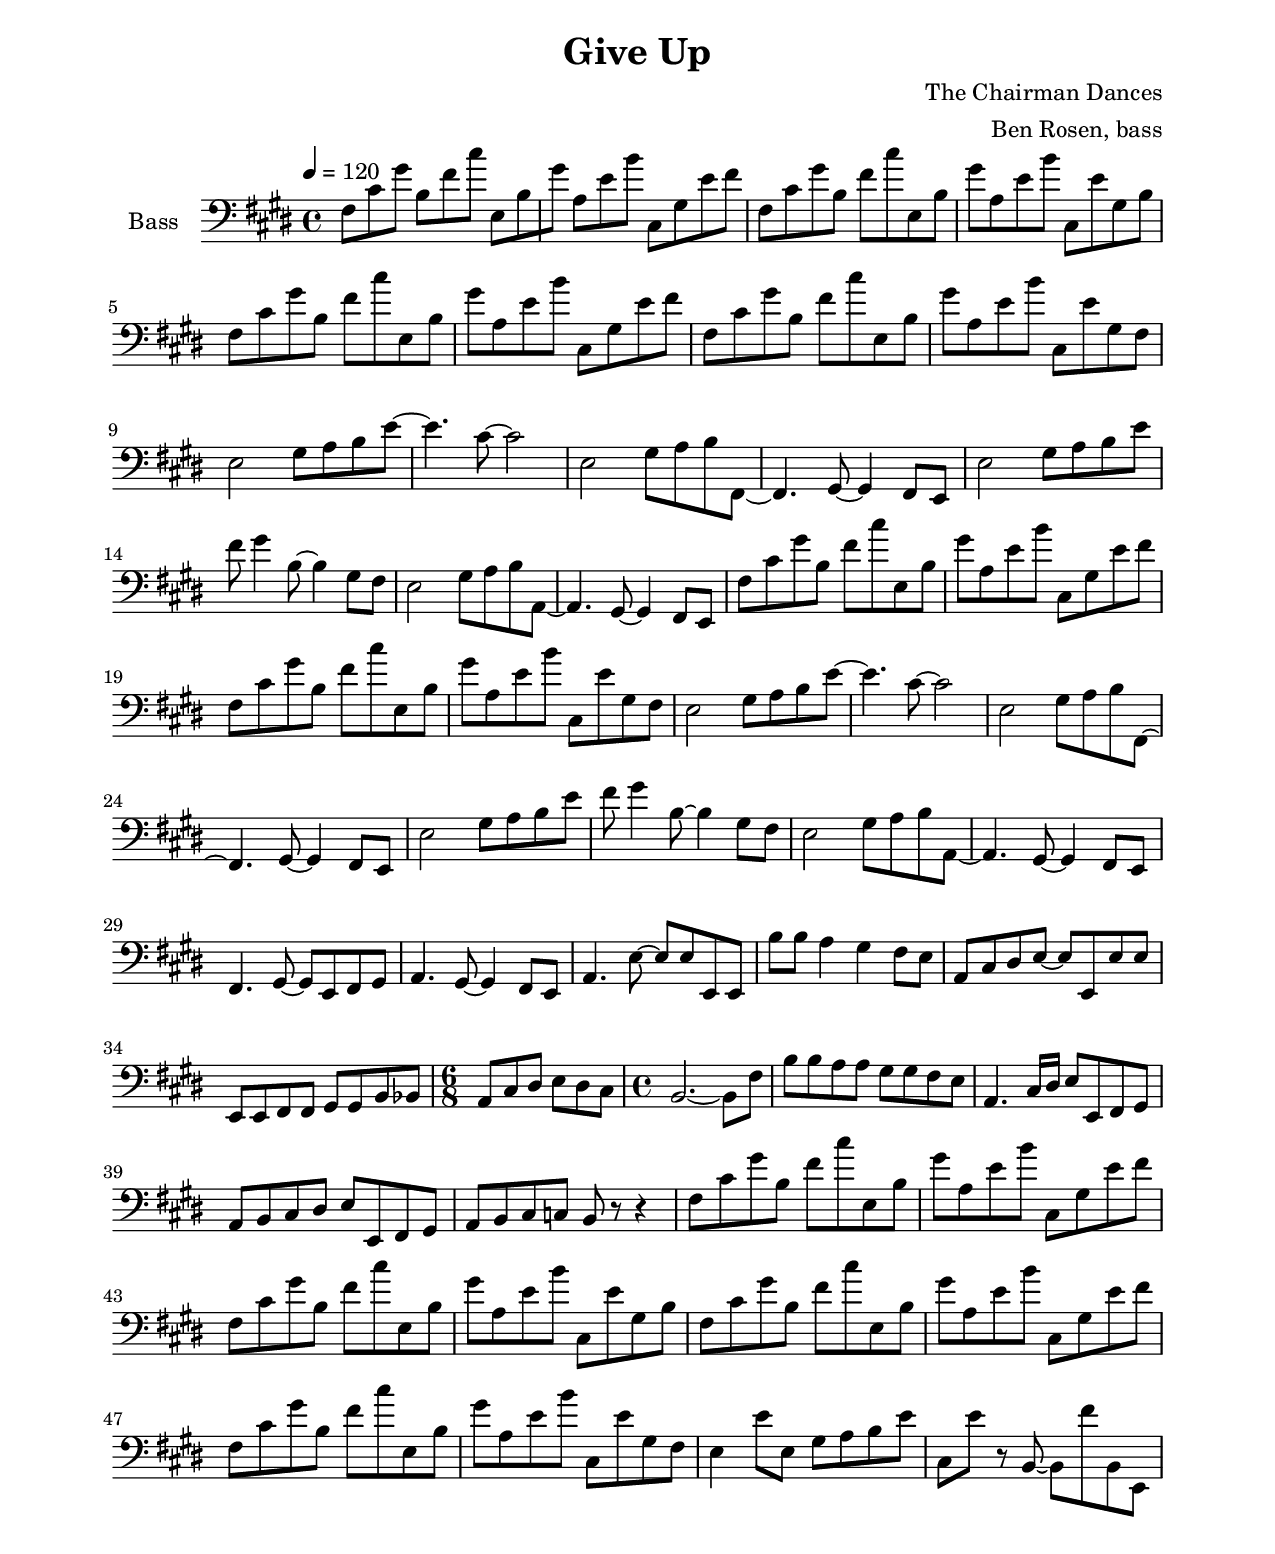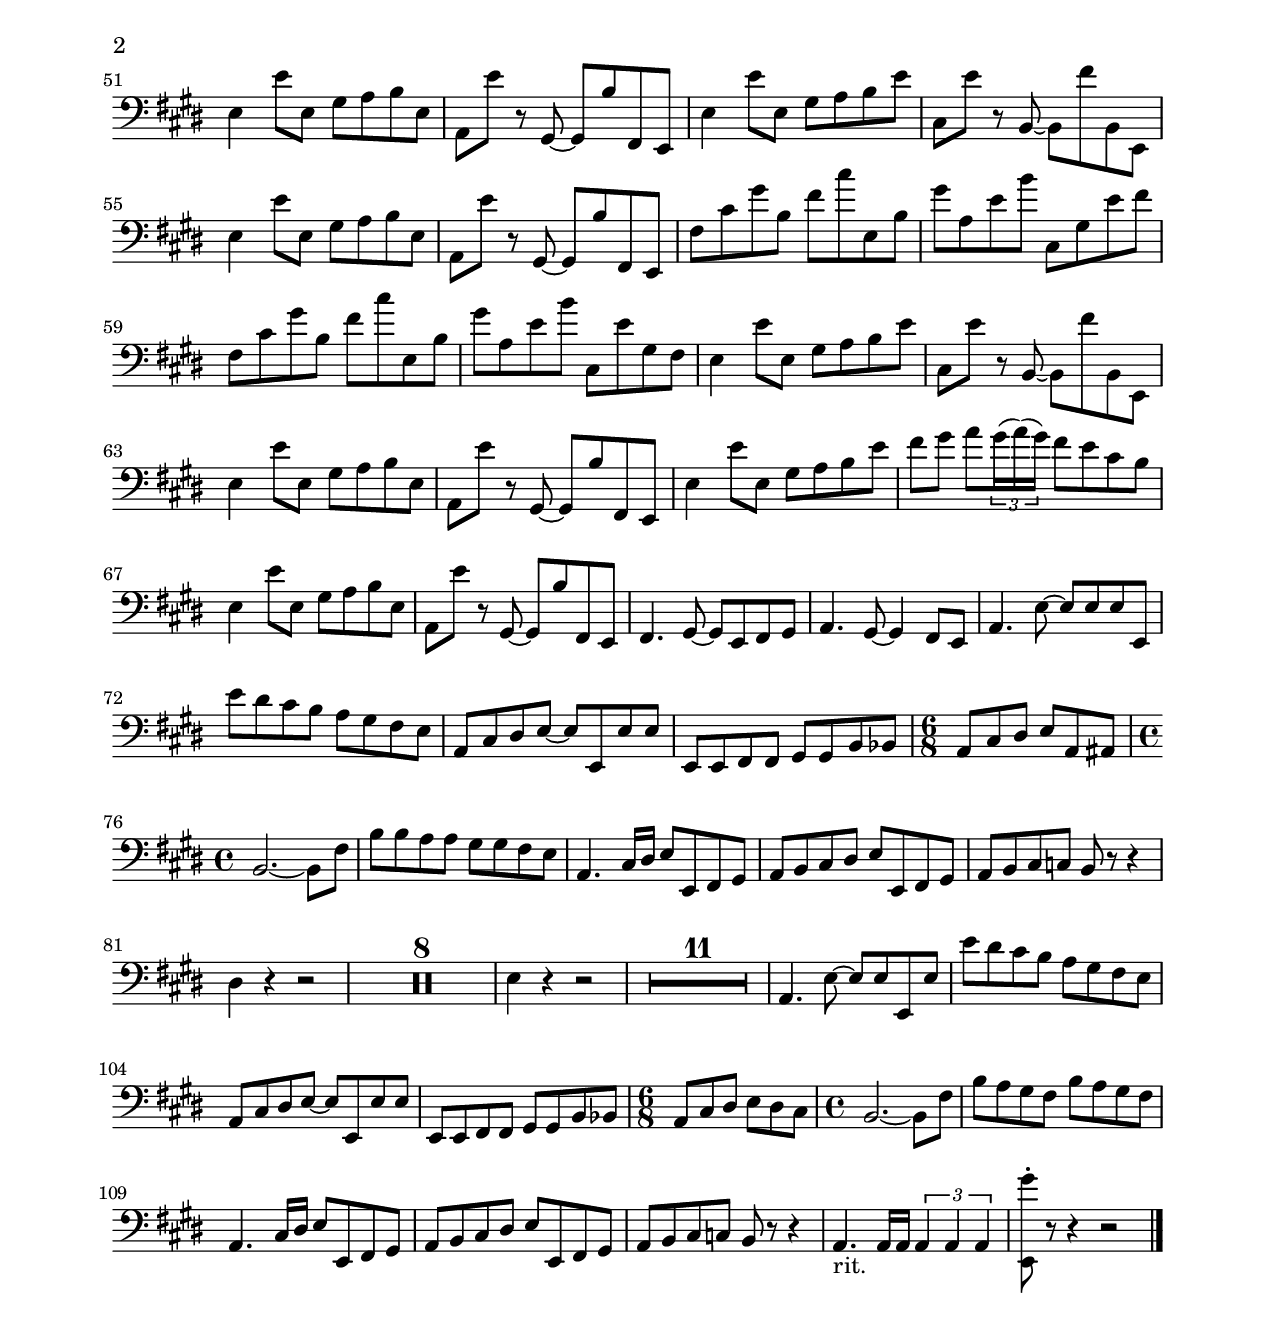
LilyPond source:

\version "2.24.1"

\include "settings.ily"

\header {
  title = "Give Up"
  composer = "The Chairman Dances"
  arranger = "Ben Rosen, bass"
}

music = \relative fs {
  \tempo 4 = 120
  \key e \major
  \time 4/4
  \clef "bass"

  fs8 [ cs' gs' ] b, [ fs' cs' ] e,, [ b' |
  gs'8 ] a, [ e'  b' ] cs,, gs' e' fs |
  fs,8 cs' gs' b, fs' cs' e,, b' |
  gs'8 a, e' b' cs,, e' gs, b |

  fs8 cs' gs' b, fs' cs' e,, b' |
  gs'8 a, e' b' cs,, gs' e' fs |
  fs,8 cs' gs' b, fs' cs' e,, b' |
  gs'8 a, e' b' cs,, e' gs, fs |

  e2 gs8 a8 b8 e8 ~ |
  e4. cs8 ~ cs2 |
  e,2 gs8 a8 b8 fs,8 ~ |
  fs4. gs8 ~ gs4 fs8 e8 |

  e'2 gs8 a8 b8 e8 |
  fs8 gs4 b,8 ~ b4 gs8 fs8 |
  e2 gs8 a8 b8 a,8 ~ |
  a4. gs8 ~ gs4 fs8 e8 |

  fs'8 cs'8 gs'8 b,8 fs'8 cs'8 e,,8 b'8 |
  gs'8 a,8 e'8 b'8 cs,,8 gs'8 e'8 fs8 |
  fs,8 cs'8 gs'8 b,8 fs'8 cs'8 e,,8 b'8 |
  gs'8 a,8 e'8 b'8 cs,,8 e'8 gs,8 fs8 |

  e2 gs8 a8 b8 e8 ~ |
  e4. cs8 ~ cs2 |
  e,2 gs8 a8 b8 fs,8 ~ |
  fs4. gs8 ~ gs4 fs8 e8 |
  e'2 gs8 a8 b8 e8 |
  fs8 gs4 b,8 ~ b4 gs8 fs8 |
  e2 gs8 a8 b8 a,8 ~ |
  a4. gs8 ~ gs4 fs8 e8 |
  fs4. gs8 ~ gs8 e8 fs8 gs8 |
  a4. gs8 ~ gs4 fs8 e8 |
  a4. e'8 ~ e8 e8 e,8 e8 |
  b''8 b8 a4 gs4 fs8 e8 |
  a,8 cs8 ds8 e8 ~ e8 e,8 e'8 e8 |
  e,8 e8 fs8 fs8 gs8 gs8 b8 bf8 |

  \time 6/8

  a8 cs8 ds8 e8 ds8 cs8 |

  \time 4/4

  b2. ~ b8 fs'8 |
  b8 b8 a8 a8 gs8 gs8 fs8 e8 |
  a,4. cs16 ds16 e8 e,8 fs8 gs8 |
  a8 b8 cs8 ds8 e8 e,8 fs8 gs8 |
  a8 b8 cs8 c8 b8 r8 r4 |
  fs'8 cs'8 gs'8 b,8 fs'8 cs'8 e,,8 b'8 |
  gs'8 a,8 e'8 b'8 cs,,8 gs'8 e'8 fs8 |
  fs,8 cs'8 gs'8 b,8 fs'8 cs'8 e,,8 b'8 |
  gs'8 a,8 e'8 b'8 cs,,8 e'8 gs,8 b8 |
  fs8 cs'8 gs'8 b,8 fs'8 cs'8 e,,8 b'8 |
  gs'8 a,8 e'8 b'8 cs,,8 gs'8 e'8 fs8 |
  fs,8 cs'8 gs'8 b,8 fs'8 cs'8 e,,8 b'8 |
  gs'8 a,8 e'8 b'8 cs,,8 e'8 gs,8 fs8 |
  e4 e'8 e,8 gs8 a8 b8 e8 |
  cs,8 e'8 r8 b,8 ~ b8 fs''8 b,,8 e,8 |
  e'4 e'8 e,8 gs8 a8 b8 e,8 |
  a,8 e''8 r8 gs,,8 ~ gs8 b'8 fs,8 e8 |
  e'4 e'8 e,8 gs8 a8 b8 e8 |
  cs,8 e'8 r8 b,8 ~ b8 fs''8 b,,8 e,8 |
  e'4 e'8 e,8 gs8 a8 b8 e,8 |
  a,8 e''8 r8 gs,,8 ~ gs8 b'8 fs,8 e8 |
  fs'8 cs'8 gs'8 b,8 fs'8 cs'8 e,,8 b'8 |
  gs'8 a,8 e'8 b'8 cs,,8 gs'8 e'8 fs8 |
  fs,8 cs'8 gs'8 b,8 fs'8 cs'8 e,,8 b'8 |
  gs'8 a,8 e'8 b'8 cs,,8 e'8 gs,8 fs8 |
  e4 e'8 e,8 gs8 a8 b8 e8 |
  cs,8 e'8 r8 b,8 ~ b8 fs''8 b,,8 e,8 |
  e'4 e'8 e,8 gs8 a8 b8 e,8 |
  a,8 e''8 r8 gs,,8 ~ gs8 b'8 fs,8 e8 |
  e'4 e'8 e,8 gs8 a8 b8 e8 |
  fs8 gs8 a8 \tuplet 3/2 {
    gs16 ( a16 ) ( gs16 ) }
  fs8 e8 cs8 b8 |
  e,4 e'8 e,8 gs8 a8 b8 e,8 |
  a,8 e''8 r8 gs,,8 ~ gs8 b'8 fs,8 e8 |
  fs4. gs8 ~ gs8 e8 fs8 gs8 |
  a4. gs8 ~ gs4 fs8 e8 |
  a4. e'8 ~ e8 e8 e8 e,8 |
  e''8 ds8 cs8 b8 a8 gs8 fs8 e8 |
  a,8 cs8 ds8 e8 ~ e8 e,8 e'8 e8 |
  e,8 e8 fs8 fs8 gs8 gs8 b8 bf8 |

  \time 6/8

  a8 cs8 ds8 e8 a,8 as8 |

  \time 4/4

  b2. ~ b8 fs'8 |
  b8 b8 a8 a8 gs8 gs8 fs8 e8 |
  a,4. cs16 ds16 e8 e,8 fs8 gs8 |
  a8 b8 cs8 ds8 e8 e,8 fs8 gs8 |
  a8 b8 cs8 c8 b8 r8 r4 |
  ds4 r4 r2 |

  \compressMMRests {
    R1 * 8 |
  }

  e4 r4 r2 |

  \compressMMRests {
    R1 * 11 |
  }

  a,4. e'8 ~ e8 e8 e,8 e'8 |
  e'8 ds8 cs8 b8 a8 gs8 fs8 e8 |
  a,8 cs8 ds8 e8 ~ e8 e,8 e'8 e8 |
  e,8 e8 fs8 fs8 gs8 gs8 b8 bf8 |

  \time 6/8

  a8 cs8 ds8 e8 ds8 cs8 |

  \time 4/4

  b2. ~ b8 fs'8 |
  b8 a8 gs8 fs8 b8 a8 gs8 fs8 |
  a,4. cs16 ds16 e8 e,8 fs8 gs8 |
  a8 b8 cs8 ds8 e8 e,8 fs8 gs8 |
  a8 b8 cs8 c8 b8 r8 r4 |
  a4. _ "rit." a16 a16 \tuplet 3/2 {
    a4 a4 a4 } |
  <e gs''>8 -. r8 r4 r2 |

  \bar "|."
}

\score {
  \new Staff \with {
    instrumentName = "Bass"
  } {
    \music
  }
}
